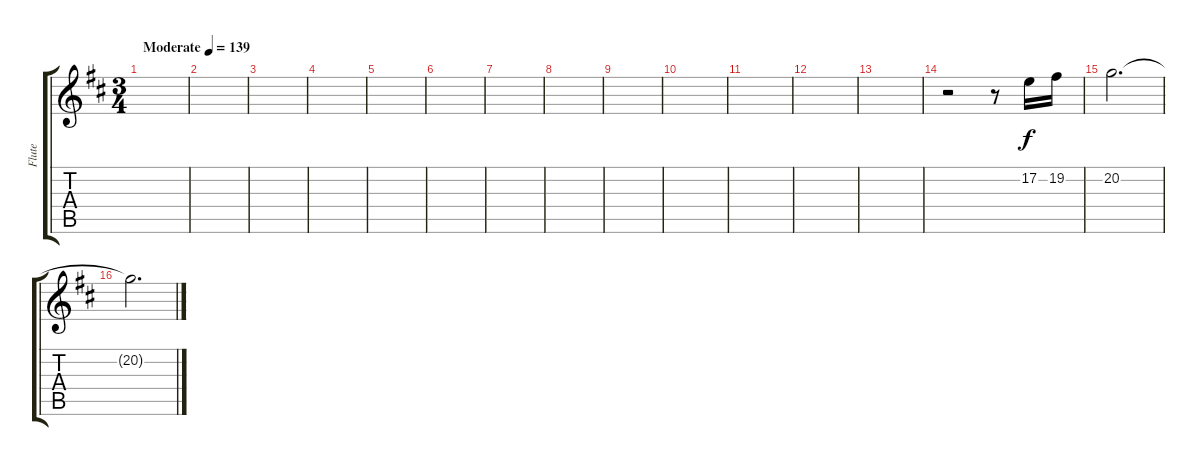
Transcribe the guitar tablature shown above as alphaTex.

\track ("Flute" "Flute") {instrument flute}
\staff {score tabs}
\tuning (E4 B3 G3 D3 A2 E2) {hide}
\ts (3 4)
\tempo (139 "Moderate")
\clef g2
\ks d
|
|
|
|
|
|
|
|
|
|
|
|
|
r.2 r.8 17.2.16 19.2.16 |
20.2.2{d} |
20.2{t}.2{d}
